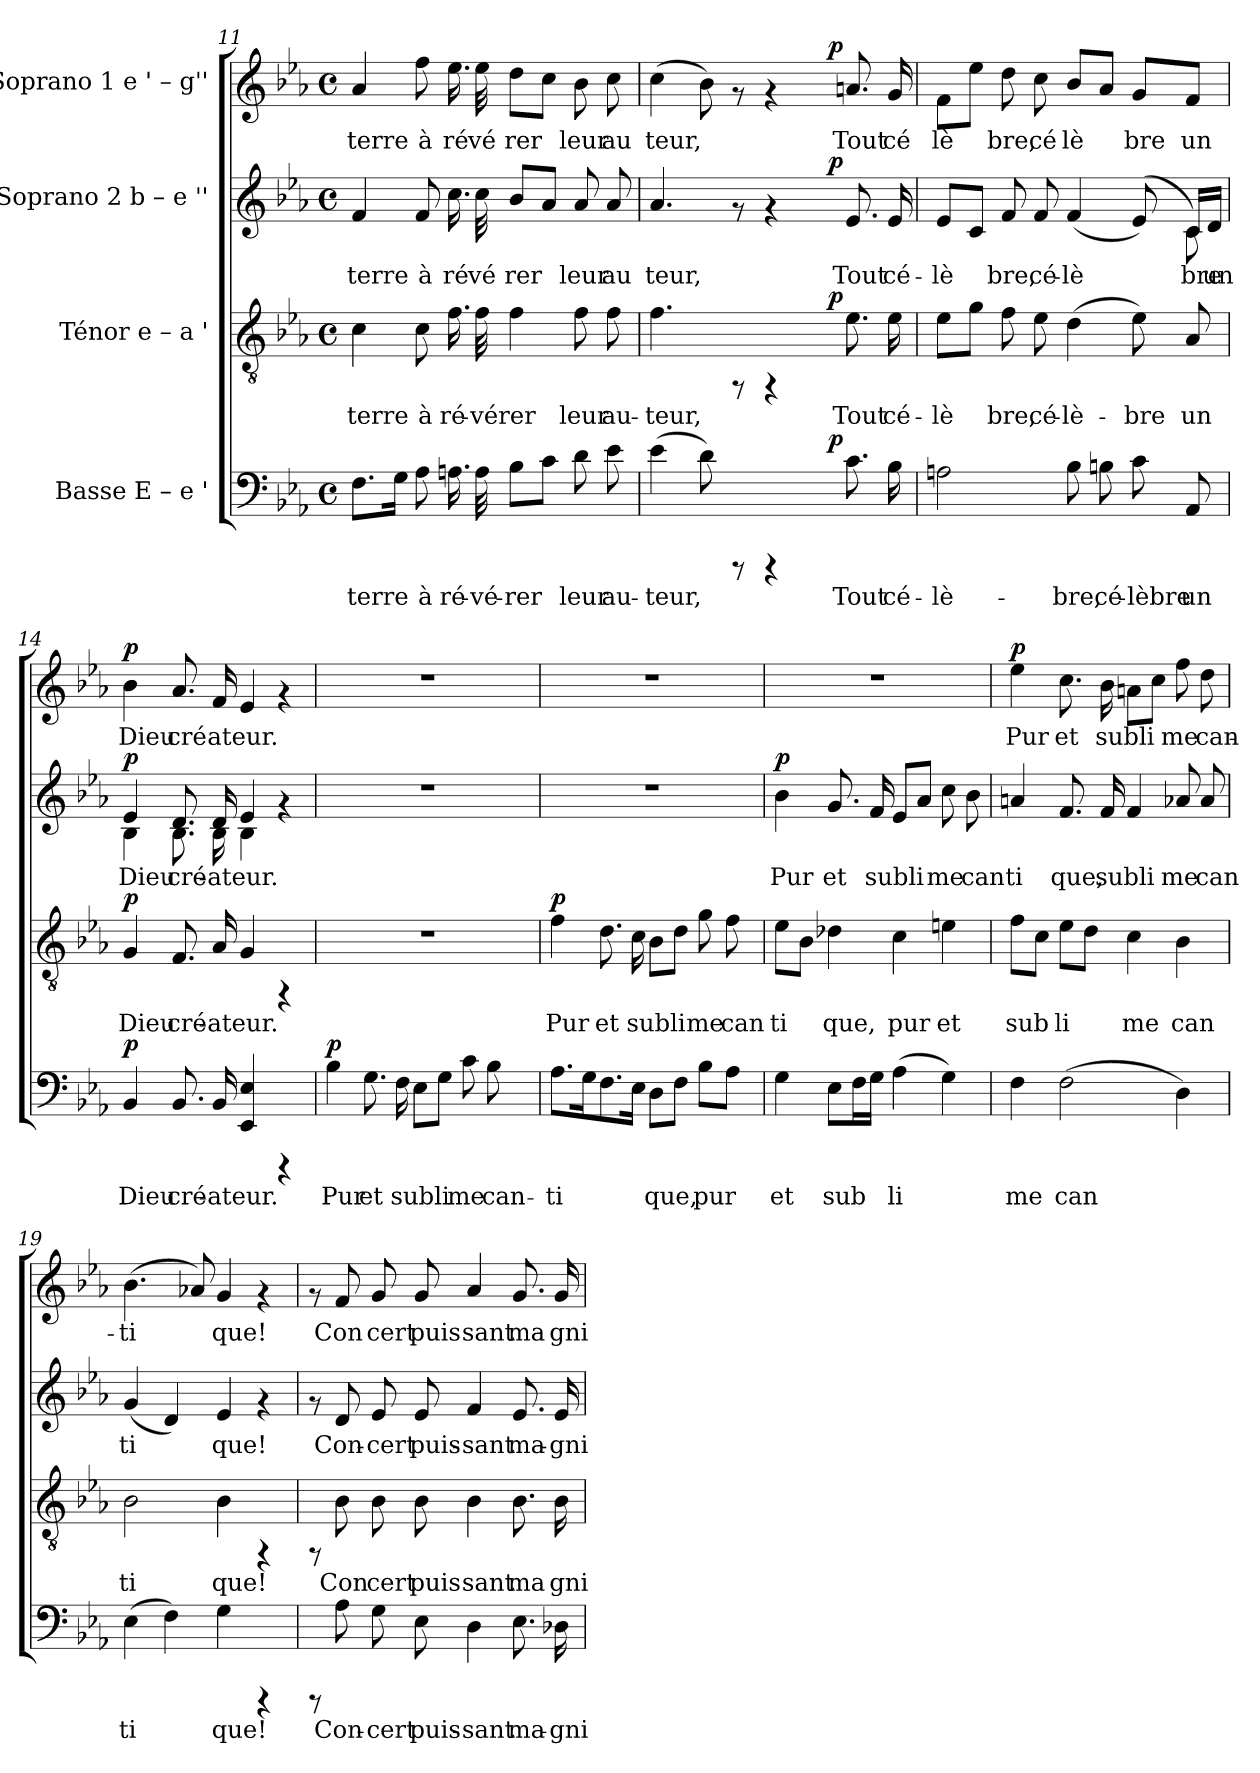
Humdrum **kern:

**kern	**text	**dynam	**kern	**text	**dynam	**kern	**text	**dynam	**kern	**text	**dynam
*part4	*part4	*part4	*part3	*part3	*part3	*part2	*part2	*part2	*part1	*part1	*part1
*staff4	*staff4	*staff4	*staff3	*staff3	*staff3	*staff2	*staff2	*staff2	*staff1	*staff1	*staff1
*I"Basse  E – e '	*	*	*I"Ténor  e – a '	*	*	*I"Soprano 2  b – e ''	*	*	*I"Soprano 1  e ' – g''	*	*
*clefF4	*	*	*clefGv2	*	*	*clefG2	*	*	*clefG2	*	*
*k[b-e-a-]	*	*	*k[b-e-a-]	*	*	*k[b-e-a-]	*	*	*k[b-e-a-]	*	*
*E-:	*	*	*E-:	*	*	*E-:	*	*	*E-:	*	*
*M4/4	*	*	*M4/4	*	*	*M4/4	*	*	*M4/4	*	*
*met(c)	*	*	*met(c)	*	*	*met(c)	*	*	*met(c)	*	*
=11	=11	=11	=11	=11	=11	=11	=11	=11	=11	=11	=11
!	!LO:LY:b:cj	!	!	!LO:LY:b:cj	!	!	!LO:LY:b:cj	!	!	!LO:LY:b:cj	!
8.F\L	terre	.	4c\	terre	.	4f/	terre	.	4a-/	terre	.
!	!LO:LY:b:cj	!	!	!	!	!	!	!	!	!	!
16G\J	.	.	.	.	.	.	.	.	.	.	.
!	!LO:LY:b:cj	!	!	!LO:LY:b:cj	!	!	!LO:LY:b:cj	!	!	!LO:LY:b:cj	!
8A-\	à	.	8c\	à	.	8f/	à	.	8ff\	à	.
!	!LO:LY:b:cj	!	!	!LO:LY:b:cj	!	!	!LO:LY:b:cj	!	!	!LO:LY:b:cj	!
16.An\	ré-	.	16.f\	ré-	.	16.cc\	ré	.	16.ee-\	ré	.
!	!LO:LY:b:cj	!	!	!LO:LY:b:cj	!	!	!LO:LY:b:cj	!	!	!LO:LY:b:cj	!
32A\	-vé-	.	32f\	-vérer	.	32cc\	vé	.	32ee-\	vé	.
!	!LO:LY:b:cj	!	!	!LO:LY:b:cj	!	!	!LO:LY:b:cj	!	!	!LO:LY:b:cj	!
8B-\L	-rer	.	4f\	.	.	8b-/L	rer	.	8dd\L	rer	.
!	!LO:LY:b:cj	!	!	!	!	!	!LO:LY:b:cj	!	!	!LO:LY:b:cj	!
8c\J	.	.	.	.	.	8a-/J	.	.	8cc\J	.	.
!	!LO:LY:b:cj	!	!	!LO:LY:b:cj	!	!	!LO:LY:b:cj	!	!	!LO:LY:b:cj	!
8d\	leur	.	8f\	leur	.	8a-/	leur	.	8b-\	leur	.
!	!LO:LY:b:cj	!	!	!LO:LY:b:cj	!	!	!LO:LY:b:cj	!	!	!LO:LY:b:cj	!
8e-\	au-	.	8f\	au-	.	8a-/	au	.	8cc\	au	.
!!LO:PB:g=z
=12	=12	=12	=12	=12	=12	=12	=12	=12	=12	=12	=12
!	!LO:LY:b:cj	!	!	!LO:LY:b:cj	!	!	!LO:LY:b:cj	!	!	!LO:LY:b:cj	!
*^	*	*	*^	*	*	*^	*	*	*^	*	*
(>4e-\	2ryy	-teur,	.	4.f\	2ryy	-teur,	.	4.a-/	2ryy	teur,	.	(>4cc\	2ryy	teur,	.
!	!	!LO:LY:b:cj	!	!	!	!	!	!	!	!	!	!	!	!LO:LY:b:cj	!
8d\)	.	.	.	.	.	.	.	.	.	.	.	8b-\)	.	.	.
8rCCC	.	.	.	8rFF	.	.	.	8rf	.	.	.	8rf	.	.	.
4rCCC	8ryy	.	.	4rFF	8ryy	.	.	4rf	8ryy	.	.	4rf	8ryy	.	.
.	16ryy	.	.	.	16ryy	.	.	.	16ryy	.	.	.	16ryy	.	.
.	64ryy	.	.	.	64ryy	.	.	.	64ryy	.	.	.	64ryy	.	.
!	!	!	!LO:DY:a	!	!	!	!LO:DY:a	!	!	!	!LO:DY:a	!	!	!	!LO:DY:a
.	4ryy	.	p	.	4ryy	.	p	.	4ryy	.	p	.	4ryy	.	p
!	!	!LO:LY:b:cj	!	!	!	!LO:LY:b:cj	!	!	!	!LO:LY:b:cj	!	!	!	!LO:LY:b:cj	!
8.c\	.	Tout	.	8.e-\	.	Tout	.	8.e-/	.	Tout	.	8.an/	.	Tout	.
!	!	!LO:LY:b:cj	!	!	!	!LO:LY:b:cj	!	!	!	!LO:LY:b:cj	!	!	!	!LO:LY:b:cj	!
16B-\	.	cé-	.	16e-\	.	cé-	.	16e-/	.	cé-	.	16g/	.	cé	.
.	32.ryy	.	.	.	32.ryy	.	.	.	32.ryy	.	.	.	32.ryy	.	.
=13	=13	=13	=13	=13	=13	=13	=13	=13	=13	=13	=13	=13	=13	=13	=13
!	!	!LO:LY:b:cj	!	!	!	!LO:LY:b:cj	!	!	!	!LO:LY:b:cj	!	!	!	!LO:LY:b:cj	!
*v	*v	*	*	*	*	*	*	*	*	*	*	*v	*v	*	*
*	*	*	*v	*v	*	*	*	*	*	*	*	*	*
2An\	-lè-	.	8e-\L	-lè-	.	8e-/L	2..ryy	-lè-	.	8f\L	lè	.
!	!	!	!	!LO:LY:b:cj	!	!	!	!LO:LY:b:cj	!	!	!LO:LY:b:cj	!
.	.	.	8g\J	--	.	8c/J	.	--	.	8ee-\J	.	.
!	!	!	!	!LO:LY:b:cj	!	!	!	!LO:LY:b:cj	!	!	!LO:LY:b:cj	!
.	.	.	8f\	-bre,	.	8f/	.	-bre,	.	8dd\	bre,	.
!	!	!	!	!LO:LY:b:cj	!	!	!	!LO:LY:b:cj	!	!	!LO:LY:b:cj	!
.	.	.	8e-\	cé-	.	8f/	.	cé-	.	8cc\	cé	.
!	!LO:LY:b:cj	!	!	!LO:LY:b:cj	!	!	!	!LO:LY:b:cj	!	!	!LO:LY:b:cj	!
8B-\	-bre,	.	(>4d\	-lè-	.	(<4f/	.	-lè-	.	8b-/L	lè	.
!	!LO:LY:b:cj	!	!	!	!	!	!	!	!	!	!LO:LY:b:cj	!
8Bn\	cé-	.	.	.	.	.	.	.	.	8a-/J	.	.
!	!LO:LY:b:cj	!	!	!LO:LY:b:cj	!	!	!	!LO:LY:b:cj	!	!	!LO:LY:b:cj	!
8c\	-lèbre	.	8e-\)	-bre	.	(>8e-/)	.	--	.	8g/L	bre	.
!	!LO:LY:b:cj	!	!	!LO:LY:b:cj	!	!	!	!LO:LY:b:cj	!	!	!LO:LY:b:cj	!
8AA-/	un	.	8A-/	un	.	8c\	16c/L)	-bre	.	8f/J	un	.
!	!	!	!	!	!	!	!	!LO:LY:b:cj	!	!	!	!
.	.	.	.	.	.	.	16d/J	un	.	.	.	.
=14	=14	=14	=14	=14	=14	=14	=14	=14	=14	=14	=14	=14
!	!LO:LY:b:cj	!LO:DY:a	!	!LO:LY:b:cj	!LO:DY:a	!	!	!LO:LY:b:cj	!LO:DY:a	!	!LO:LY:b:cj	!LO:DY:a
4BB-/	Dieu	p	4G/	Dieu	p	4e-/	4B-\	Dieu	p	4b-\	Dieu	p
!	!LO:LY:b:cj	!	!	!LO:LY:b:cj	!	!	!	!LO:LY:b:cj	!	!	!LO:LY:b:cj	!
8.BB-/	cré-	.	8.F/	cré-	.	8.d/	8.B-\	cré-	.	8.a-/	cré	.
!	!LO:LY:b:cj	!	!	!LO:LY:b:cj	!	!	!	!LO:LY:b:cj	!	!	!LO:LY:b:cj	!
16BB-/	-ateur.	.	16A-/	-ateur.	.	16d/	16B-\	-ateur.	.	16f/	ateur.	.
!	!LO:LY:b:cj	!	!	!LO:LY:b:cj	!	!	!	!LO:LY:b:cj	!	!	!LO:LY:b:cj	!
4E-/ 4EE-/	.	.	4G/	.	.	4e-/	4B-\	.	.	4e-/	.	.
4rCCC	.	.	4rFF	.	.	4rf	4ryy	.	.	4rf	.	.
=15	=15	=15	=15	=15	=15	=15	=15	=15	=15	=15	=15	=15
!	!LO:LY:b:cj	!LO:DY:a	!	!	!	!	!	!	!	!	!	!
*	*	*	*	*	*	*v	*v	*	*	*	*	*
4B-\	Pur	p	1r	.	.	1r	.	.	1r	.	.
!	!LO:LY:b:cj	!	!	!	!	!	!	!	!	!	!
8.G\	et	.	.	.	.	.	.	.	.	.	.
!	!LO:LY:b:cj	!	!	!	!	!	!	!	!	!	!
16F\	subli-	.	.	.	.	.	.	.	.	.	.
!	!LO:LY:b:cj	!	!	!	!	!	!	!	!	!	!
8E-\L	--	.	.	.	.	.	.	.	.	.	.
!	!LO:LY:b:cj	!	!	!	!	!	!	!	!	!	!
8G\J	--	.	.	.	.	.	.	.	.	.	.
!	!LO:LY:b:cj	!	!	!	!	!	!	!	!	!	!
8c\	-me	.	.	.	.	.	.	.	.	.	.
!	!LO:LY:b:cj	!	!	!	!	!	!	!	!	!	!
8B-\	can-	.	.	.	.	.	.	.	.	.	.
!!LO:LB:g=z
=16	=16	=16	=16	=16	=16	=16	=16	=16	=16	=16	=16
!	!LO:LY:b:cj	!	!	!LO:LY:b:cj	!LO:DY:a	!	!	!	!	!	!
8.A-\L	-ti	.	4f\	Pur	p	1r	.	.	1r	.	.
!	!LO:LY:b:cj	!	!	!	!	!	!	!	!	!	!
16G\	.	.	.	.	.	.	.	.	.	.	.
!	!LO:LY:b:cj	!	!	!LO:LY:b:cj	!	!	!	!	!	!	!
8.F\	.	.	8.d\	et	.	.	.	.	.	.	.
!	!LO:LY:b:cj	!	!	!LO:LY:b:cj	!	!	!	!	!	!	!
16E-\J	.	.	16c\	subli	.	.	.	.	.	.	.
!	!LO:LY:b:cj	!	!	!LO:LY:b:cj	!	!	!	!	!	!	!
8D\L	que,	.	8B-\L	.	.	.	.	.	.	.	.
!	!LO:LY:b:cj	!	!	!LO:LY:b:cj	!	!	!	!	!	!	!
8F\J	.	.	8d\J	.	.	.	.	.	.	.	.
!	!LO:LY:b:cj	!	!	!LO:LY:b:cj	!	!	!	!	!	!	!
8B-\L	pur	.	8g\	me	.	.	.	.	.	.	.
!	!LO:LY:b:cj	!	!	!LO:LY:b:cj	!	!	!	!	!	!	!
8A-\J	.	.	8f\	can	.	.	.	.	.	.	.
=17	=17	=17	=17	=17	=17	=17	=17	=17	=17	=17	=17
!	!LO:LY:b:cj	!	!	!LO:LY:b:cj	!	!	!LO:LY:b:cj	!LO:DY:a	!	!	!
4G\	et	.	8e-\L	ti	.	4b-\	Pur	p	1r	.	.
!	!	!	!	!LO:LY:b:cj	!	!	!	!	!	!	!
.	.	.	8B-\J	.	.	.	.	.	.	.	.
!	!LO:LY:b:cj	!	!	!LO:LY:b:cj	!	!	!LO:LY:b:cj	!	!	!	!
8E-\L	sub	.	4d-X\	que,	.	8.g/	et	.	.	.	.
!	!LO:LY:b:cj	!	!	!	!	!	!	!	!	!	!
16F\	.	.	.	.	.	.	.	.	.	.	.
!	!LO:LY:b:cj	!	!	!	!	!	!LO:LY:b:cj	!	!	!	!
16G\J	.	.	.	.	.	16f/	subli	.	.	.	.
!	!LO:LY:b:cj	!	!	!LO:LY:b:cj	!	!	!LO:LY:b:cj	!	!	!	!
(>4A-\	li	.	4c\	pur	.	8e-/L	.	.	.	.	.
!	!	!	!	!	!	!	!LO:LY:b:cj	!	!	!	!
.	.	.	.	.	.	8a-/J	.	.	.	.	.
!	!LO:LY:b:cj	!	!	!LO:LY:b:cj	!	!	!LO:LY:b:cj	!	!	!	!
4G\)	.	.	4en\	et	.	8cc\	me	.	.	.	.
!	!	!	!	!	!	!	!LO:LY:b:cj	!	!	!	!
.	.	.	.	.	.	8b-\	can	.	.	.	.
=18	=18	=18	=18	=18	=18	=18	=18	=18	=18	=18	=18
!	!LO:LY:b:cj	!	!	!LO:LY:b:cj	!	!	!LO:LY:b:cj	!	!	!LO:LY:b:cj	!LO:DY:a
4F\	me	.	8f\L	sub	.	4an/	ti	.	4ee-\	Pur	p
!	!	!	!	!LO:LY:b:cj	!	!	!	!	!	!	!
.	.	.	8c\J	.	.	.	.	.	.	.	.
!	!LO:LY:b:cj	!	!	!LO:LY:b:cj	!	!	!LO:LY:b:cj	!	!	!LO:LY:b:cj	!
(>2F\	can	.	8e-\L	li	.	8.f/	que,	.	8.cc\	et	.
!	!	!	!	!LO:LY:b:cj	!	!	!	!	!	!	!
.	.	.	8d\J	.	.	.	.	.	.	.	.
!	!	!	!	!	!	!	!LO:LY:b:cj	!	!	!LO:LY:b:cj	!
.	.	.	.	.	.	16f/	subli	.	16b-\	subli-	.
!	!	!	!	!LO:LY:b:cj	!	!	!LO:LY:b:cj	!	!	!LO:LY:b:cj	!
.	.	.	4c\	me	.	4f/	.	.	8an\L	--	.
!	!	!	!	!	!	!	!	!	!	!LO:LY:b:cj	!
.	.	.	.	.	.	.	.	.	8cc\J	--	.
!	!LO:LY:b:cj	!	!	!LO:LY:b:cj	!	!	!LO:LY:b:cj	!	!	!LO:LY:b:cj	!
4D\)	.	.	4B-\	can	.	8a-X/	me	.	8ff\	-me	.
!	!	!	!	!	!	!	!LO:LY:b:cj	!	!	!LO:LY:b:cj	!
.	.	.	.	.	.	8a-/	can	.	8dd\	can-	.
=19	=19	=19	=19	=19	=19	=19	=19	=19	=19	=19	=19
!	!LO:LY:b:cj	!	!	!LO:LY:b:cj	!	!	!LO:LY:b:cj	!	!	!LO:LY:b:cj	!
(>4E-\	ti	.	2B-\	ti	.	(<4g/	ti	.	(>4.b-\	-ti-	.
!	!LO:LY:b:cj	!	!	!	!	!	!LO:LY:b:cj	!	!	!	!
4F\)	.	.	.	.	.	4d/)	.	.	.	.	.
!	!	!	!	!	!	!	!	!	!	!LO:LY:b:cj	!
.	.	.	.	.	.	.	.	.	8a-X/)	--	.
!	!LO:LY:b:cj	!	!	!LO:LY:b:cj	!	!	!LO:LY:b:cj	!	!	!LO:LY:b:cj	!
4G\	que!	.	4B-\	que!	.	4e-/	que!	.	4g/	-que!	.
4rCCC	.	.	4rFF	.	.	4rf	.	.	4rf	.	.
!!LO:LB:g=z
=20	=20	=20	=20	=20	=20	=20	=20	=20	=20	=20	=20
8rCCC	.	.	8rFF	.	.	8rf	.	.	8rf	.	.
!	!LO:LY:b:cj	!	!	!LO:LY:b:cj	!	!	!LO:LY:b:cj	!	!	!LO:LY:b:cj	!
8A-\	Con-	.	8B-\	Con	.	8d/	Con-	.	8f/	Con	.
!	!LO:LY:b:cj	!	!	!LO:LY:b:cj	!	!	!LO:LY:b:cj	!	!	!LO:LY:b:cj	!
8G\	-cert	.	8B-\	cert	.	8e-/	-cert	.	8g/	cert	.
!	!LO:LY:b:cj	!	!	!LO:LY:b:cj	!	!	!LO:LY:b:cj	!	!	!LO:LY:b:cj	!
8E-\	puis-	.	8B-\	puis	.	8e-/	puis-	.	8g/	puis	.
!	!LO:LY:b:cj	!	!	!LO:LY:b:cj	!	!	!LO:LY:b:cj	!	!	!LO:LY:b:cj	!
4D\	-sant	.	4B-\	sant	.	4f/	-sant	.	4a-/	sant	.
!	!LO:LY:b:cj	!	!	!LO:LY:b:cj	!	!	!LO:LY:b:cj	!	!	!LO:LY:b:cj	!
8.E-\	ma-	.	8.B-\	ma	.	8.e-/	ma-	.	8.g/	ma	.
!	!LO:LY:b:cj	!	!	!LO:LY:b:cj	!	!	!LO:LY:b:cj	!	!	!LO:LY:b:cj	!
16D-X\	-gni-	.	16B-\	gni	.	16e-/	-gni-	.	16g/	gni	.
=	=	=	=	=	=	=	=	=	=	=	=
*-	*-	*-	*-	*-	*-	*-	*-	*-	*-	*-	*-
